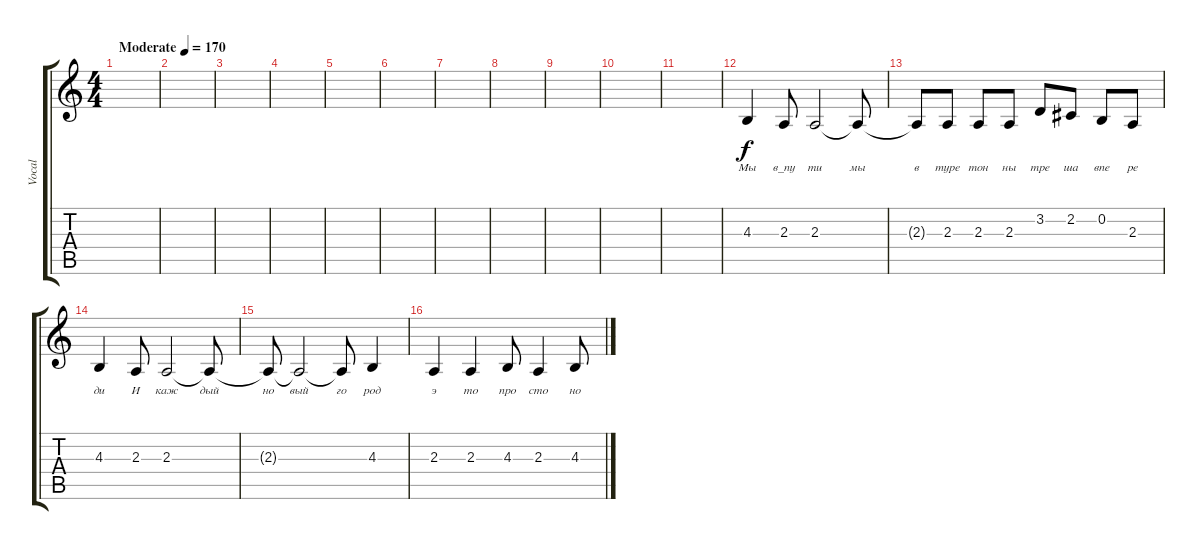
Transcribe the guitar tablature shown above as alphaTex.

\track ("Vocal" "Vocal") {mute instrument fx5brightness}
\staff {score tabs}
\tuning (E4 B3 G3 D3 A2 E2) {hide}
\ts (4 4)
\tempo (170 "Moderate")
\clef g2
\ks c
|
|
|
|
|
|
|
|
|
|
|
4.3.4{lyrics (0 "Мы") lyrics (1 "") lyrics (2 "") lyrics (3 "") lyrics (4 "")} 2.3.8{lyrics (0 "в_пу") lyrics (1 "") lyrics (2 "") lyrics (3 "") lyrics (4 "")} 2.3.2{lyrics (0 "ти") lyrics (1 "") lyrics (2 "") lyrics (3 "") lyrics (4 "")} 2.3{t}.8{lyrics (0 "мы") lyrics (1 "") lyrics (2 "") lyrics (3 "") lyrics (4 "")} |
2.3{t}.8{lyrics (0 "в") lyrics (1 "") lyrics (2 "") lyrics (3 "") lyrics (4 "")} 2.3.8{lyrics (0 "туре") lyrics (1 "") lyrics (2 "") lyrics (3 "") lyrics (4 "")} 2.3.8{lyrics (0 "тон") lyrics (1 "") lyrics (2 "") lyrics (3 "") lyrics (4 "")} 2.3.8{lyrics (0 "ны") lyrics (1 "") lyrics (2 "") lyrics (3 "") lyrics (4 "")} 3.2.8{lyrics (0 "тре") lyrics (1 "") lyrics (2 "") lyrics (3 "") lyrics (4 "")} 2.2.8{lyrics (0 "ша") lyrics (1 "") lyrics (2 "") lyrics (3 "") lyrics (4 "")} 0.2.8{lyrics (0 "впе") lyrics (1 "") lyrics (2 "") lyrics (3 "") lyrics (4 "")} 2.3.8{lyrics (0 "ре") lyrics (1 "") lyrics (2 "") lyrics (3 "") lyrics (4 "")} |
4.3.4{lyrics (0 "ди") lyrics (1 "") lyrics (2 "") lyrics (3 "") lyrics (4 "")} 2.3.8{lyrics (0 "И") lyrics (1 "") lyrics (2 "") lyrics (3 "") lyrics (4 "")} 2.3.2{lyrics (0 "каж") lyrics (1 "") lyrics (2 "") lyrics (3 "") lyrics (4 "")} 2.3{t}.8{lyrics (0 "дый") lyrics (1 "") lyrics (2 "") lyrics (3 "") lyrics (4 "")} |
2.3{t}.8{lyrics (0 "но") lyrics (1 "") lyrics (2 "") lyrics (3 "") lyrics (4 "")} 2.3{t}.2{lyrics (0 "вый") lyrics (1 "") lyrics (2 "") lyrics (3 "") lyrics (4 "")} 2.3{t}.8{lyrics (0 "го") lyrics (1 "") lyrics (2 "") lyrics (3 "") lyrics (4 "")} 4.3.4{lyrics (0 "род") lyrics (1 "") lyrics (2 "") lyrics (3 "") lyrics (4 "")} |
2.3.4{lyrics (0 "э") lyrics (1 "") lyrics (2 "") lyrics (3 "") lyrics (4 "")} 2.3.4{lyrics (0 "то") lyrics (1 "") lyrics (2 "") lyrics (3 "") lyrics (4 "")} 4.3.8{lyrics (0 "про") lyrics (1 "") lyrics (2 "") lyrics (3 "") lyrics (4 "")} 2.3.4{lyrics (0 "сто") lyrics (1 "") lyrics (2 "") lyrics (3 "") lyrics (4 "")} 4.3.8{lyrics (0 "но") lyrics (1 "") lyrics (2 "") lyrics (3 "") lyrics (4 "")}
